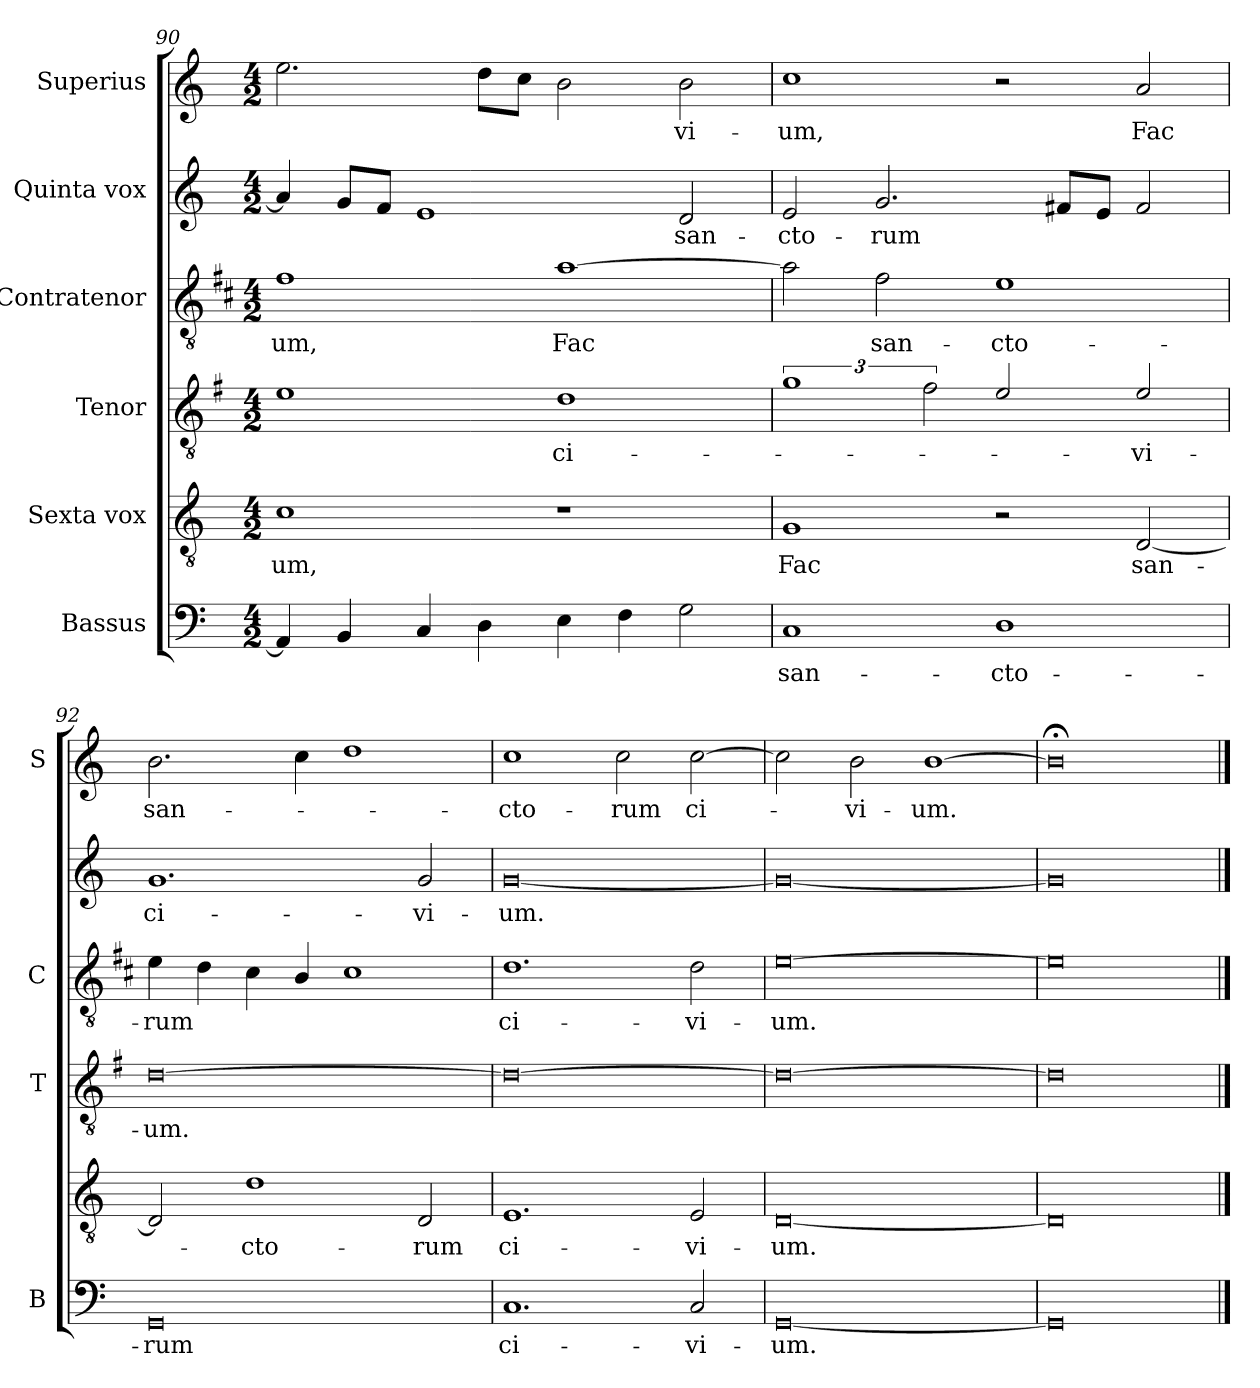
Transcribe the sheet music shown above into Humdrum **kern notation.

**kern	**text	**kern	**text	**kern	**text	**kern	**text	**kern	**text	**kern	**text
*part6	*part6	*part5	*part5	*part4	*part4	*part3	*part3	*part2	*part2	*part1	*part1
*staff6	*staff6	*staff5	*staff5	*staff4	*staff4	*staff3	*staff3	*staff2	*staff2	*staff1	*staff1
*I"Bassus	*	*I"Sexta vox	*	*I"Tenor	*	*I"Contratenor	*	*I"Quinta vox	*	*I"Superius	*
*I'B	*	*	*	*I'T	*	*I'C	*	*	*	*I'S	*
!!LO:LB:g=z
*clefF4	*	*clefGv2	*	*clefGv2	*	*clefGv2	*	*clefG2	*	*clefG2	*
*	*	*	*	*ITrd4c7	*	*ITrd1c2	*	*	*	*	*
*k[]	*	*k[]	*	*k[]	*	*k[]	*	*k[]	*	*k[]	*
*C:	*	*C:	*	*C:	*	*C:	*	*C:	*	*C:	*
*M4/2	*	*M4/2	*	*M4/2	*	*M4/2	*	*M4/2	*	*M4/2	*
=90	=90	=90	=90	=90	=90	=90	=90	=90	=90	=90	=90
!	!	!	!LO:LY:b	!	!	!	!LO:LY:b	!	!	!	!
4AA/]	.	1c	-um,	1A	.	1e	-um,	4a/]	.	2.ee\	.
4BB/	.	.	.	.	.	.	.	8g/L	.	.	.
.	.	.	.	.	.	.	.	8f/J	.	.	.
4C/	.	.	.	.	.	.	.	1e	.	.	.
4D\	.	.	.	.	.	.	.	.	.	8dd\L	.
.	.	.	.	.	.	.	.	.	.	8cc\J	.
!	!	!	!	!	!LO:LY:b	!	!LO:LY:b	!	!	!	!
4E\	.	1r	.	1G	ci-	[1g	Fac	.	.	2b\	.
4F\	.	.	.	.	.	.	.	.	.	.	.
!	!	!	!	!	!	!	!	!	!LO:LY:b	!	!LO:LY:b
2G\	.	.	.	.	.	.	.	2d/	san-	2b\	-vi-
=91	=91	=91	=91	=91	=91	=91	=91	=91	=91	=91	=91
!	!LO:LY:b	!	!LO:LY:b	!	!	!	!	!	!LO:LY:b	!	!LO:LY:b
1C	san-	1G	Fac	3%2c	.	2g\]	.	2e/	-cto-	1cc	-um,
!	!	!	!	!	!	!	!LO:LY:b	!	!LO:LY:b	!	!
.	.	.	.	.	.	2e\	san-	2.g/	-rum	.	.
.	.	.	.	3B\	.	.	.	.	.	.	.
!	!LO:LY:b	!	!	!	!	!	!LO:LY:b	!	!	!	!
1D	-cto-	2r	.	2A/	.	1d	-cto-	.	.	2r	.
.	.	.	.	.	.	.	.	8f#X/L	.	.	.
.	.	.	.	.	.	.	.	8e/J	.	.	.
!	!	!	!LO:LY:b	!	!LO:LY:b	!	!	!	!	!	!LO:LY:b
.	.	[2D/	san-	2A/	-vi-	.	.	2f#/	.	2a/	Fac
=92	=92	=92	=92	=92	=92	=92	=92	=92	=92	=92	=92
!	!LO:LY:b	!	!	!	!LO:LY:b	!	!LO:LY:b	!	!LO:LY:b	!	!LO:LY:b
0GG	-rum	2D/]	.	[0G	-um.	4d\	-rum	1.g	ci-	2.b\	san-
.	.	.	.	.	.	4c\	.	.	.	.	.
!	!	!	!LO:LY:b	!	!	!	!	!	!	!	!
.	.	1d	-cto-	.	.	4B\	.	.	.	.	.
.	.	.	.	.	.	4A/	.	.	.	4cc\	.
.	.	.	.	.	.	1B	.	.	.	1dd	.
!	!	!	!LO:LY:b	!	!	!	!	!	!LO:LY:b	!	!
.	.	2D/	-rum	.	.	.	.	2g/	-vi-	.	.
=93	=93	=93	=93	=93	=93	=93	=93	=93	=93	=93	=93
!	!LO:LY:b	!	!LO:LY:b	!	!	!	!LO:LY:b	!	!LO:LY:b	!	!LO:LY:b
1.C	ci-	1.E	ci-	0G_	.	1.c	ci-	[0g	-um.	1cc	-cto-
!	!	!	!	!	!	!	!	!	!	!	!LO:LY:b
.	.	.	.	.	.	.	.	.	.	2cc\	-rum
!	!LO:LY:b	!	!LO:LY:b	!	!	!	!LO:LY:b	!	!	!	!LO:LY:b
2C/	-vi-	2E/	-vi-	.	.	2c\	-vi-	.	.	[2cc\	ci-
=94	=94	=94	=94	=94	=94	=94	=94	=94	=94	=94	=94
!	!LO:LY:b	!	!LO:LY:b	!	!	!	!LO:LY:b	!	!	!	!
[0GG	-um.	[0D	-um.	0G_	.	[0d	-um.	0g_	.	2cc\]	.
!	!	!	!	!	!	!	!	!	!	!	!LO:LY:b
.	.	.	.	.	.	.	.	.	.	2b\	-vi-
!	!	!	!	!	!	!	!	!	!	!	!LO:LY:b
.	.	.	.	.	.	.	.	.	.	[1b	-um.
=95	=95	=95	=95	=95	=95	=95	=95	=95	=95	=95	=95
0GG]	.	0D]	.	0G]	.	0d]	.	0g]	.	0b;<]	.
==	==	==	==	==	==	==	==	==	==	==	==
*-	*-	*-	*-	*-	*-	*-	*-	*-	*-	*-	*-
